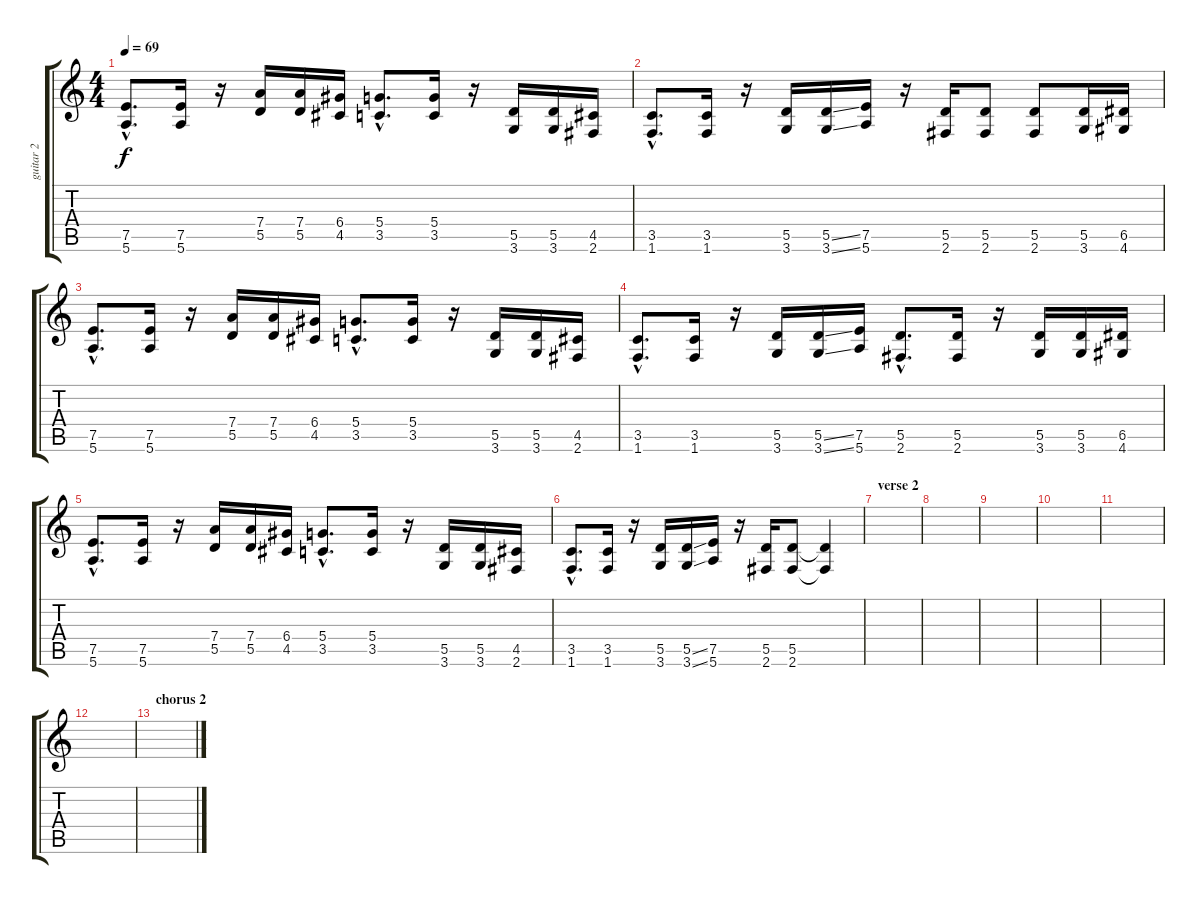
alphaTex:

\track ("guitar 2" "guitar 2") {instrument electricguitarjazz}
\staff {score tabs}
\tuning (E4 B3 G3 D3 A2 E2) {hide}
\ts (4 4)
\tempo 69
\clef g2
\ks c
(7.5{hac} 5.6{hac}).8{d dy f} (7.5 5.6).16 r.16 (7.4 5.5).16 (7.4 5.5).16 (6.4 4.5).16 (5.4{hac} 3.5{hac}).8{d} (5.4 3.5).16 r.16 (5.5 3.6).16 (5.5 3.6).16 (4.5 2.6).16 |
(3.5{hac} 1.6{hac}).8{d} (3.5 1.6).16 r.16 (5.5 3.6).16 (5.5{ss} 3.6{ss}).16 (7.5 5.6).16 r.16 (5.5 2.6).16 (5.5 2.6).8 (5.5 2.6).8 (5.5 3.6).16 (6.5 4.6).16 |
(7.5{hac} 5.6{hac}).8{d} (7.5 5.6).16 r.16 (7.4 5.5).16 (7.4 5.5).16 (6.4 4.5).16 (5.4{hac} 3.5{hac}).8{d} (5.4 3.5).16 r.16 (5.5 3.6).16 (5.5 3.6).16 (4.5 2.6).16 |
(3.5{hac} 1.6{hac}).8{d} (3.5 1.6).16 r.16 (5.5 3.6).16 (5.5{ss} 3.6{ss}).16 (7.5 5.6).16 (5.5{hac} 2.6{hac}).8{d} (5.5 2.6).16 r.16 (5.5 3.6).16 (5.5 3.6).16 (6.5 4.6).16 |
(7.5{hac} 5.6{hac}).8{d} (7.5 5.6).16 r.16 (7.4 5.5).16 (7.4 5.5).16 (6.4 4.5).16 (5.4{hac} 3.5{hac}).8{d} (5.4 3.5).16 r.16 (5.5 3.6).16 (5.5 3.6).16 (4.5 2.6).16 |
(3.5{hac} 1.6{hac}).8{d} (3.5 1.6).16 r.16 (5.5 3.6).16 (5.5{ss} 3.6{ss}).16 (7.5 5.6).16 r.16 (5.5 2.6).16 (5.5 2.6).8 (5.5{t} 2.6{t}).4 |
\section ("" "verse 2")
|
|
|
|
|
|
\section ("" "chorus 2")
